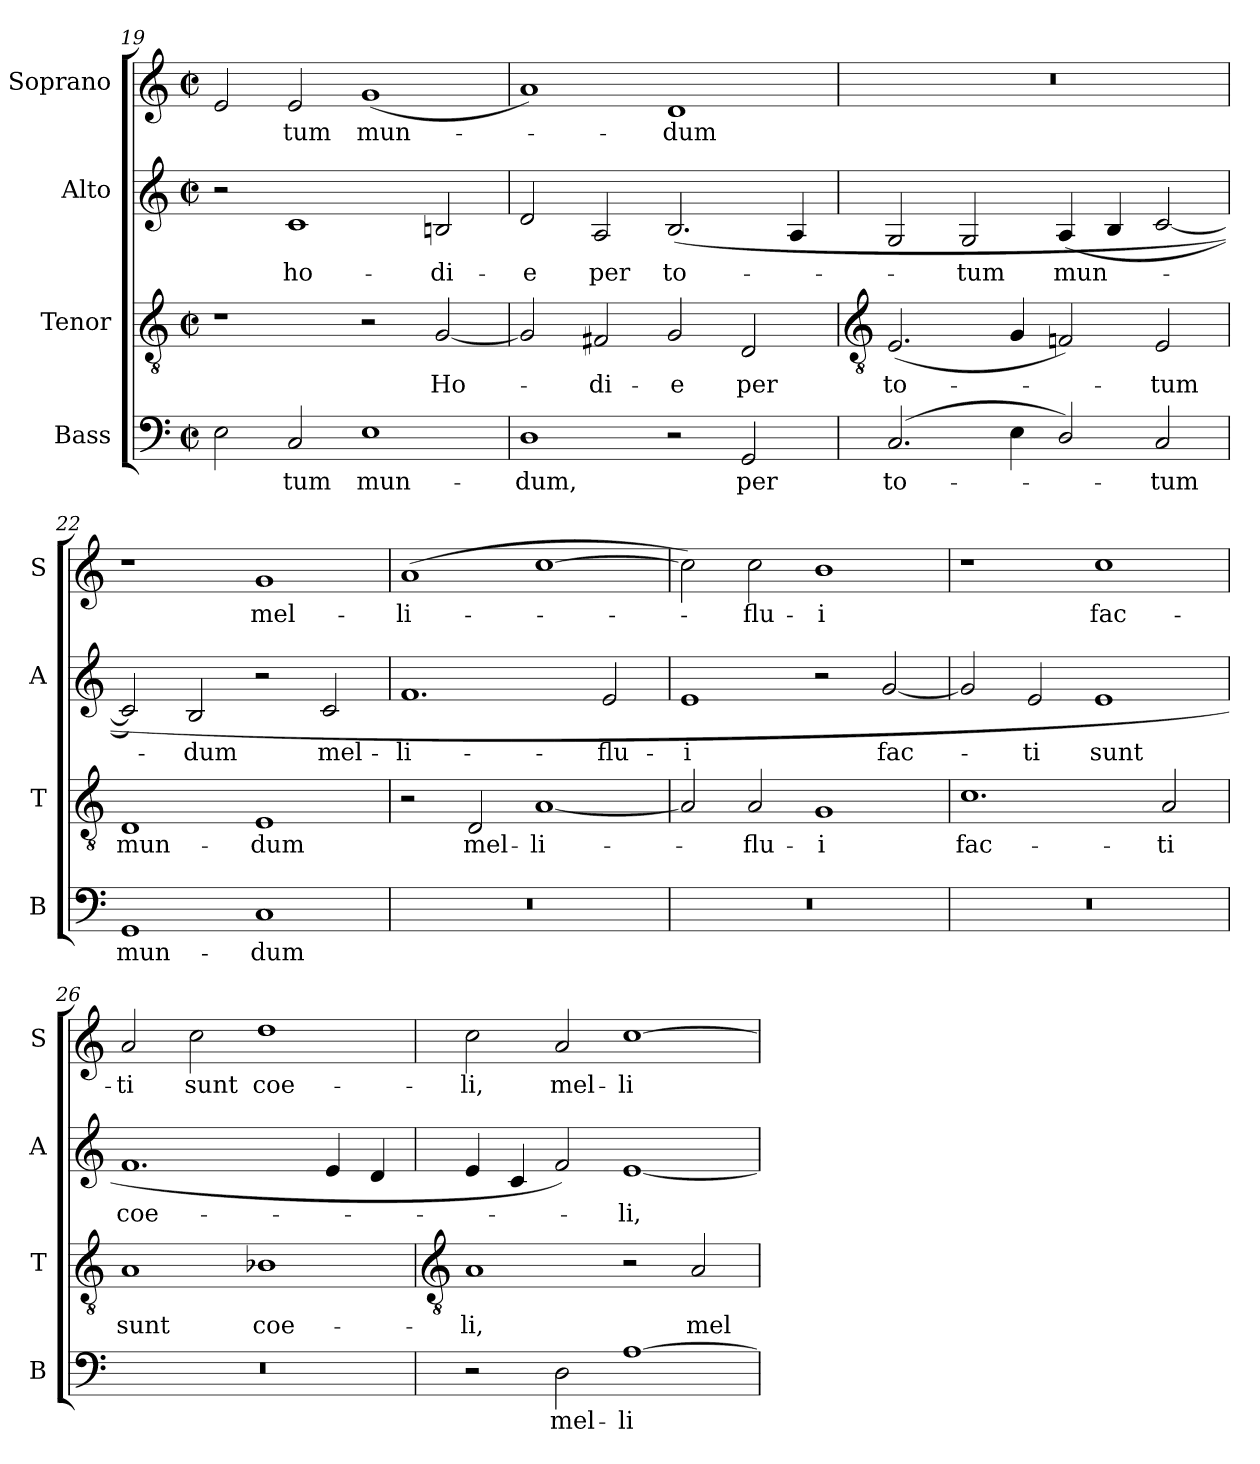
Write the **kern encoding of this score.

**kern	**text	**kern	**text	**kern	**text	**kern	**text
*part4	*part4	*part3	*part3	*part2	*part2	*part1	*part1
*staff4	*staff4	*staff3	*staff3	*staff2	*staff2	*staff1	*staff1
*I"Bass	*	*I"Tenor	*	*I"Alto	*	*I"Soprano	*
*I'B	*	*I'T	*	*I'A	*	*I'S	*
*clefF4	*	*clefGv2	*	*clefG2	*	*clefG2	*
*k[]	*	*k[]	*	*k[]	*	*k[]	*
*C:	*	*C:	*	*C:	*	*C:	*
*M4/2	*	*M4/2	*	*M4/2	*	*M4/2	*
*met(c|)	*	*met(c|)	*	*met(c|)	*	*met(c|)	*
=19	=19	=19	=19	=19	=19	=19	=19
2E	.	1r	.	2r	.	2e	.
!	!LO:LY:b	!	!	!	!LO:LY:b	!	!LO:LY:b
2C	tum	.	.	1c	ho-	2e	tum
!	!LO:LY:b	!	!	!	!	!	!LO:LY:b
1E	mun-	2r	.	.	.	(<1g	mun-
!	!	!	!LO:LY:b	!	!LO:LY:b	!	!
.	.	[2G	Ho-	2Bn	-di-	.	.
=20	=20	=20	=20	=20	=20	=20	=20
!	!LO:LY:b	!	!	!	!LO:LY:b	!	!
1D/	-dum,	2G]	.	2d	-e	1a)	.
!	!	!	!LO:LY:b	!	!LO:LY:b	!	!
.	.	2F#X	di-	2A	per	.	.
!	!	!	!LO:LY:b	!	!LO:LY:b	!	!LO:LY:b
2r	.	2G	-e	(<2.B	to-	1d	dum
!	!LO:LY:b	!	!LO:LY:b	!	!	!	!
2GG	per	2D	per	.	.	.	.
.	.	.	.	4A	.	.	.
!!LO:LB:g=z
=21	=21	=21	=21	=21	=21	=21	=21
*	*	*clefGv2	*	*	*	*	*
!	!LO:LY:b	!	!LO:LY:b	!	!	!	!
(>2.C	to-	(<2.E	to-	2G	.	0r	.
!	!	!	!	!	!LO:LY:b	!	!
.	.	.	.	2G	tum	.	.
4E	.	4G	.	.	.	.	.
!	!	!	!	!	!LO:LY:b	!	!
2D/)	.	2Fn)	.	(<4A	mun-	.	.
.	.	.	.	4B	.	.	.
!	!LO:LY:b	!	!LO:LY:b	!	!	!	!
2C	tum	2E	tum	[2c	.	.	.
=22	=22	=22	=22	=22	=22	=22	=22
!	!LO:LY:b	!	!LO:LY:b	!	!	!	!
1GG	mun-	1D	mun-	2c])	.	1r	.
!	!	!	!	!	!LO:LY:b	!	!
.	.	.	.	2B	dum	.	.
!	!LO:LY:b	!	!LO:LY:b	!	!	!	!LO:LY:b
1C	-dum	1E	-dum	2r	.	1g	mel-
!	!	!	!	!	!LO:LY:b	!	!
.	.	.	.	2c	mel-	.	.
=23	=23	=23	=23	=23	=23	=23	=23
!	!	!	!	!	!LO:LY:b	!	!LO:LY:b
0r	.	2r	.	1.f	-li-	(>1a	-li-
!	!	!	!LO:LY:b	!	!	!	!
.	.	2D	mel-	.	.	.	.
!	!	!	!LO:LY:b	!	!	!	!
.	.	[1A	-li-	.	.	[1cc	.
!	!	!	!	!	!LO:LY:b	!	!
.	.	.	.	2e	-flu-	.	.
=24	=24	=24	=24	=24	=24	=24	=24
!	!	!	!	!	!LO:LY:b	!	!
0r	.	2A]	.	1e	-i	2cc])	.
!	!	!	!LO:LY:b	!	!	!	!LO:LY:b
.	.	2A	flu-	.	.	2cc	flu-
!	!	!	!LO:LY:b	!	!	!	!LO:LY:b
.	.	1G	-i	2r	.	1b	-i
!	!	!	!	!	!LO:LY:b	!	!
.	.	.	.	[2g	fac-	.	.
=25	=25	=25	=25	=25	=25	=25	=25
!	!	!	!LO:LY:b	!	!	!	!
0r	.	1.c	fac-	2g]	.	1r	.
!	!	!	!	!	!LO:LY:b	!	!
.	.	.	.	2e	ti	.	.
!	!	!	!	!	!LO:LY:b	!	!LO:LY:b
.	.	.	.	1e	sunt	1cc	fac-
!	!	!	!LO:LY:b	!	!	!	!
.	.	2A	-ti	.	.	.	.
=26	=26	=26	=26	=26	=26	=26	=26
!	!	!	!LO:LY:b	!	!LO:LY:b	!	!LO:LY:b
0r	.	1A	sunt	1.f	coe-	2a	-ti
!	!	!	!	!	!	!	!LO:LY:b
.	.	.	.	.	.	2cc	sunt
!	!	!	!LO:LY:b	!	!	!	!LO:LY:b
.	.	1B-X	coe-	.	.	1dd	coe-
.	.	.	.	4e	.	.	.
.	.	.	.	4d	.	.	.
!!LO:LB:g=z
=27	=27	=27	=27	=27	=27	=27	=27
*	*	*clefGv2	*	*	*	*	*
!	!	!	!LO:LY:b	!	!	!	!LO:LY:b
2r	.	1A	-li,	4e	.	2cc	-li,
.	.	.	.	4c	.	.	.
!	!LO:LY:b	!	!	!	!	!	!LO:LY:b
2D	mel-	.	.	2f)	.	2a	mel-
!	!LO:LY:b	!	!	!	!LO:LY:b	!	!LO:LY:b
[1A	-li-	2r	.	[1e	li,	[1cc	-li-
!	!	!	!LO:LY:b	!	!	!	!
.	.	2A	mel-	.	.	.	.
=	=	=	=	=	=	=	=
*-	*-	*-	*-	*-	*-	*-	*-
